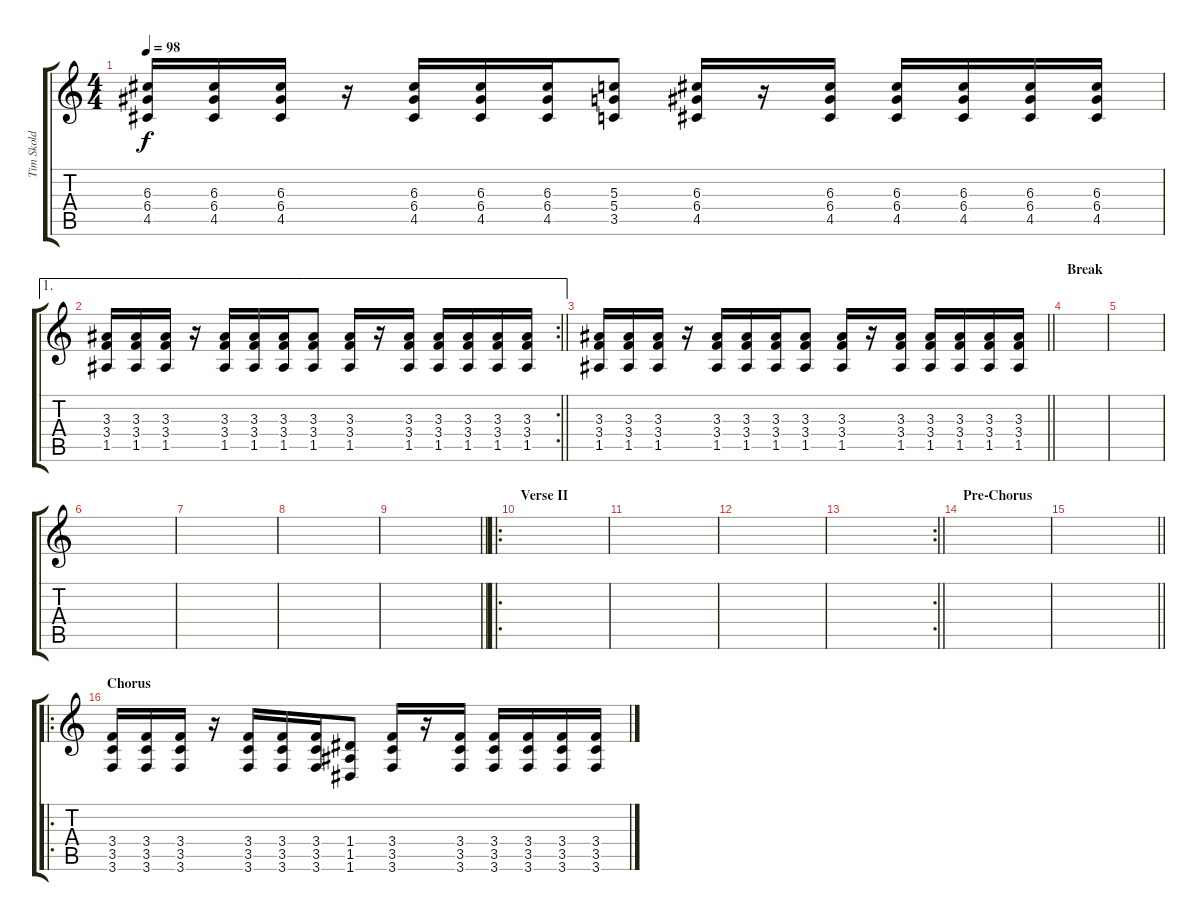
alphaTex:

\track ("Tim Skold IV" "Tim Skold ") {instrument overdrivenguitar}
\staff {score tabs}
\tuning (E4 B3 G3 D3 A2 D2) {hide}
\ts (4 4)
\tempo 98
\clef g2
\ks c
(6.3 6.4 4.5).16{dy f} (6.3 6.4 4.5).16 (6.3 6.4 4.5).16 r.16 (6.3 6.4 4.5).16 (6.3 6.4 4.5).16 (6.3 6.4 4.5).16 (5.3 5.4 3.5).8 (6.3 6.4 4.5).16 r.16 (6.3 6.4 4.5).16 (6.3 6.4 4.5).16 (6.3 6.4 4.5).16 (6.3 6.4 4.5).16 (6.3 6.4 4.5).16 |
\ae 1
\rc 2
\barLineRight lightlight
(3.3 3.4 1.5).16 (3.3 3.4 1.5).16 (3.3 3.4 1.5).16 r.16 (3.3 3.4 1.5).16 (3.3 3.4 1.5).16 (3.3 3.4 1.5).16 (3.3 3.4 1.5).8 (3.3 3.4 1.5).16 r.16 (3.3 3.4 1.5).16 (3.3 3.4 1.5).16 (3.3 3.4 1.5).16 (3.3 3.4 1.5).16 (3.3 3.4 1.5).16 |
\barLineRight lightlight
(3.3 3.4 1.5).16 (3.3 3.4 1.5).16 (3.3 3.4 1.5).16 r.16 (3.3 3.4 1.5).16 (3.3 3.4 1.5).16 (3.3 3.4 1.5).16 (3.3 3.4 1.5).8 (3.3 3.4 1.5).16 r.16 (3.3 3.4 1.5).16 (3.3 3.4 1.5).16 (3.3 3.4 1.5).16 (3.3 3.4 1.5).16 (3.3 3.4 1.5).16 |
\section ("" "Break")
|
|
|
|
|
\barLineRight lightlight
|
\ro
\section ("" "Verse II")
|
|
|
\rc 2
\barLineRight lightlight
|
\section ("" "Pre-Chorus")
|
\barLineRight lightlight
|
\ro
\section ("" "Chorus")
(3.4 3.5 3.6).16 (3.4 3.5 3.6).16 (3.4 3.5 3.6).16 r.16 (3.4 3.5 3.6).16 (3.4 3.5 3.6).16 (3.4 3.5 3.6).16 (1.4 1.5 1.6).8 (3.4 3.5 3.6).16 r.16 (3.4 3.5 3.6).16 (3.4 3.5 3.6).16 (3.4 3.5 3.6).16 (3.4 3.5 3.6).16 (3.4 3.5 3.6).16
